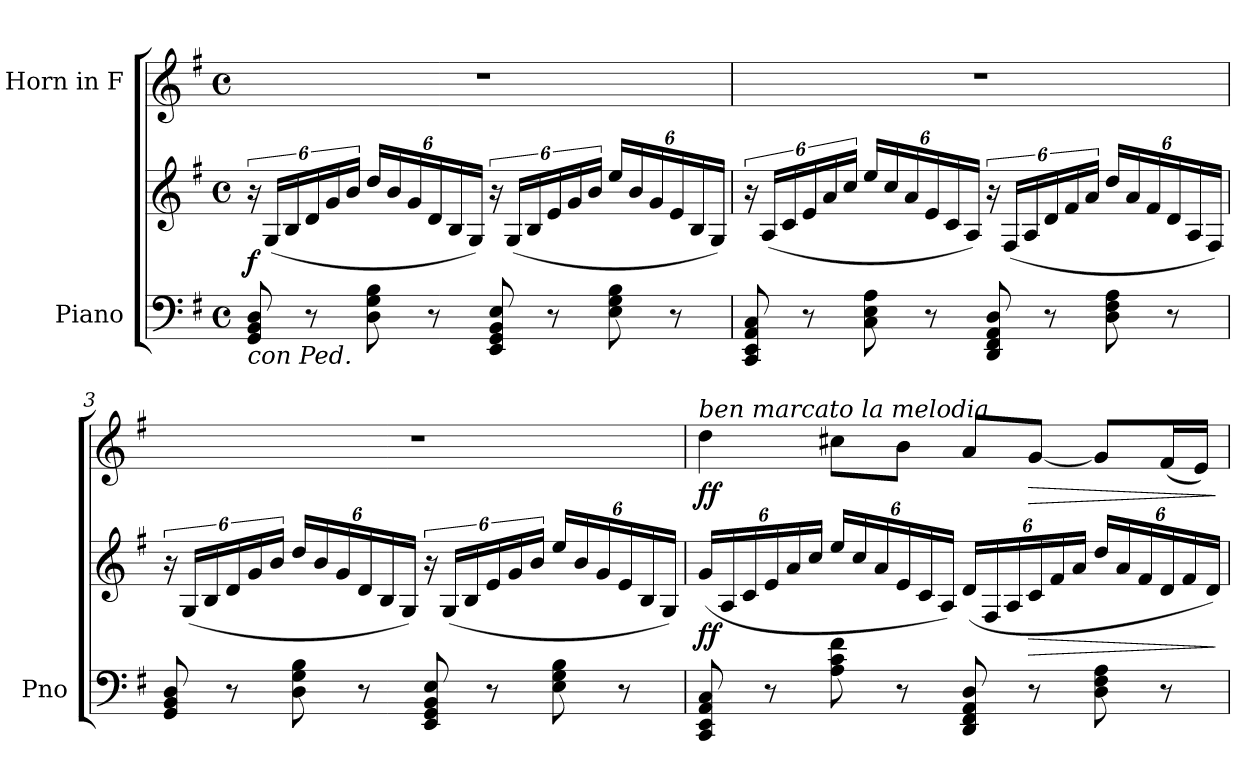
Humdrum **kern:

**kern	**kern	**dynam	**kern	**dynam
*part2	*part2	*part2	*part1	*part1
*staff3	*staff2	*staff2/3	*staff1	*staff1
*I"Piano	*	*	*I"Horn in F	*
*I'Pno	*	*	*	*
*clefF4	*clefG2	*	*clefG2	*
*	*	*	*ITrd4c7	*
*k[f#]	*k[f#]	*	*k[]	*
*M4/4	*M4/4	*	*M4/4	*
*met(c)	*met(c)	*	*met(c)	*
*MM60	*MM60	*	*MM60	*
=1	=1	=1	=1	=1
!LO:TX:b:i:t=con Ped.	!	!	!	!
!	!	!LO:DY:b	!	!
8GG/ 8BB/ 8D/	24r	f	1r	.
.	(<24G/LL	.	.	.
.	24B/	.	.	.
*	*Xbrackettup	*	*	*
8r	24d/	.	.	.
.	24g/	.	.	.
.	24b/JJ	.	.	.
8D\ 8G\ 8B\	24dd/LL	.	.	.
.	24b/	.	.	.
.	24g/	.	.	.
8r	24d/	.	.	.
.	24B/	.	.	.
.	24G/JJ)	.	.	.
*	*brackettup	*	*	*
8EE/ 8GG/ 8BB/ 8E/	24r	.	.	.
.	(<24G/LL	.	.	.
.	24B/	.	.	.
*	*Xbrackettup	*	*	*
8r	24e/	.	.	.
.	24g/	.	.	.
.	24b/JJ	.	.	.
8E\ 8G\ 8B\	24ee/LL	.	.	.
.	24b/	.	.	.
.	24g/	.	.	.
8r	24e/	.	.	.
.	24B/	.	.	.
.	24G/JJ)	.	.	.
=2	=2	=2	=2	=2
*	*brackettup	*	*	*
8CC/ 8EE/ 8AA/ 8C/	24r	.	1r	.
.	(<24A/LL	.	.	.
.	24c/	.	.	.
*	*Xbrackettup	*	*	*
8r	24e/	.	.	.
.	24a/	.	.	.
.	24cc/JJ	.	.	.
8C\ 8E\ 8A\	24ee/LL	.	.	.
.	24cc/	.	.	.
.	24a/	.	.	.
8r	24e/	.	.	.
.	24c/	.	.	.
.	24A/JJ)	.	.	.
*	*brackettup	*	*	*
8DD/ 8FF#/ 8AA/ 8D/	24r	.	.	.
.	(<24F#/LL	.	.	.
.	24A/	.	.	.
*	*Xbrackettup	*	*	*
8r	24d/	.	.	.
.	24f#/	.	.	.
.	24a/JJ	.	.	.
8D\ 8F#\ 8A\	24dd/LL	.	.	.
.	24a/	.	.	.
.	24f#/	.	.	.
8r	24d/	.	.	.
.	24A/	.	.	.
.	24F#/JJ)	.	.	.
!!LO:LB:g=z
=3	=3	=3	=3	=3
*	*brackettup	*	*	*
8GG/ 8BB/ 8D/	24r	.	1r	.
.	(<24G/LL	.	.	.
.	24B/	.	.	.
*	*Xbrackettup	*	*	*
8r	24d/	.	.	.
.	24g/	.	.	.
.	24b/JJ	.	.	.
8D\ 8G\ 8B\	24dd/LL	.	.	.
.	24b/	.	.	.
.	24g/	.	.	.
8r	24d/	.	.	.
.	24B/	.	.	.
.	24G/JJ)	.	.	.
*	*brackettup	*	*	*
8EE/ 8GG/ 8BB/ 8E/	24r	.	.	.
.	(<24G/LL	.	.	.
.	24B/	.	.	.
*	*Xbrackettup	*	*	*
8r	24e/	.	.	.
.	24g/	.	.	.
.	24b/JJ	.	.	.
8E\ 8G\ 8B\	24ee/LL	.	.	.
.	24b/	.	.	.
.	24g/	.	.	.
8r	24e/	.	.	.
.	24B/	.	.	.
.	24G/JJ)	.	.	.
=4	=4	=4	=4	=4
!	!	!	!LO:TX:a:i:t=ben marcato la melodia	!
!	!	!LO:DY:b	!	!LO:DY:b
8CC/ 8EE/ 8AA/ 8C/	(<24g/LL	ff	4g\	ff
.	24A/	.	.	.
.	24c/	.	.	.
8r	24e/	.	.	.
.	24a/	.	.	.
.	24cc/JJ	.	.	.
8A\ 8c\ 8f#\	24ee/LL	.	8f#X\L	.
.	24cc/	.	.	.
.	24a/	.	.	.
8r	24e/	.	8e\J	.
.	24c/	.	.	.
.	24A/JJ)	.	.	.
8DD/ 8FF#/ 8AA/ 8D/	(<24d/LL	.	8d/L	.
.	24F#/	.	.	.
.	24A/	.	.	.
!	!	!LO:HP:b	!	!LO:HP:b
8r	24c/	>	[8c/J	>
.	24f#/	.	.	.
.	24a/JJ	.	.	.
8D\ 8F#\ 8A\	24dd/LL	.	8c/L]	.
.	24a/	.	.	.
.	24f#/	.	.	.
8r	24d/	.	(<16B/L	.
.	24f#/	.	.	.
.	.	.	16A/JJ)	.
.	24d/JJ)	.	.	.
.	.	]	.	]
=	=	=	=	=
*-	*-	*-	*-	*-
